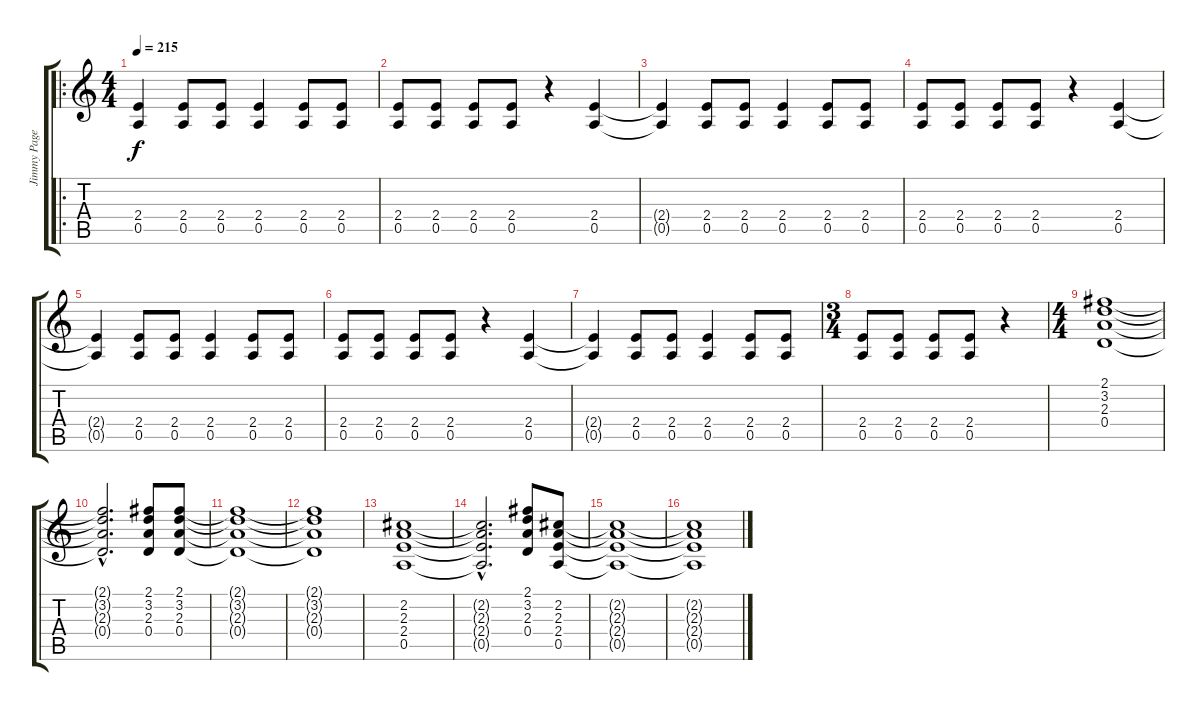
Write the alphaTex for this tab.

\track ("Jimmy Page I" "Jimmy Page") {instrument distortionguitar}
\staff {score tabs}
\tuning (E4 B3 G3 D3 A2 E2) {hide}
\ro
\ts (4 4)
\tempo 215
\clef g2
\ks c
(2.4 0.5).4{dy f} (2.4 0.5).8 (2.4 0.5).8 (2.4 0.5).4 (2.4 0.5).8 (2.4 0.5).8 |
(2.4 0.5).8 (2.4 0.5).8 (2.4 0.5).8 (2.4 0.5).8 r.4 (2.4 0.5).4 |
(2.4{t} 0.5{t}).4 (2.4 0.5).8 (2.4 0.5).8 (2.4 0.5).4 (2.4 0.5).8 (2.4 0.5).8 |
(2.4 0.5).8 (2.4 0.5).8 (2.4 0.5).8 (2.4 0.5).8 r.4 (2.4 0.5).4 |
(2.4{t} 0.5{t}).4 (2.4 0.5).8 (2.4 0.5).8 (2.4 0.5).4 (2.4 0.5).8 (2.4 0.5).8 |
(2.4 0.5).8 (2.4 0.5).8 (2.4 0.5).8 (2.4 0.5).8 r.4 (2.4 0.5).4 |
(2.4{t} 0.5{t}).4 (2.4 0.5).8 (2.4 0.5).8 (2.4 0.5).4 (2.4 0.5).8 (2.4 0.5).8 |
\ts (3 4)
(2.4 0.5).8 (2.4 0.5).8 (2.4 0.5).8 (2.4 0.5).8 r.4 |
\ts (4 4)
(2.1 3.2 2.3 0.4).1 |
(2.1{hac t} 3.2{hac t} 2.3{hac t} 0.4{hac t}).2{d} (2.1 3.2 2.3 0.4).8 (2.1 3.2 2.3 0.4).8 |
(2.1{t} 3.2{t} 2.3{t} 0.4{t}).1 |
(2.1{t} 3.2{t} 2.3{t} 0.4{t}).1 |
(2.2 2.3 2.4 0.5).1 |
(2.2{hac t} 2.3{hac t} 2.4{hac t} 0.5{hac t}).2{d} (2.1 3.2 2.3 0.4).8 (2.2 2.3 2.4 0.5).8 |
(2.2{t} 2.3{t} 2.4{t} 0.5{t}).1 |
(2.2{t} 2.3{t} 2.4{t} 0.5{t}).1
